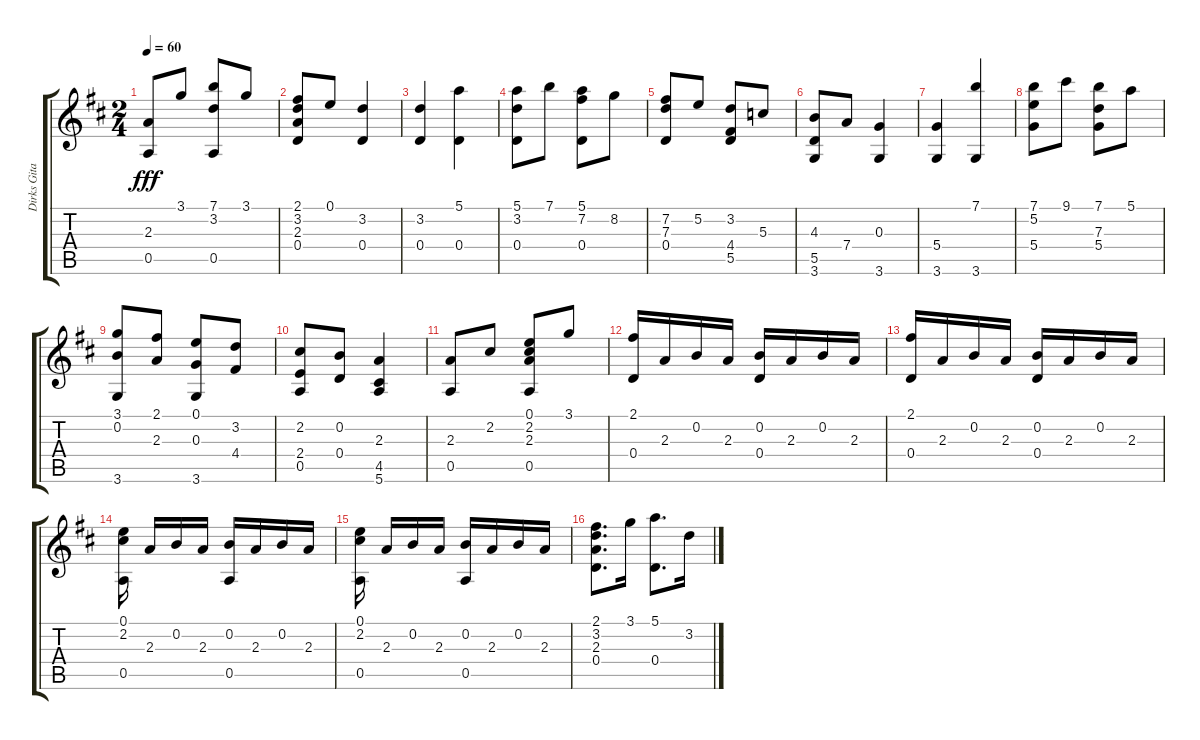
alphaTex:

\track ("Dirks Gitarre" "Dirks Gita") {instrument acousticguitarnylon}
\staff {score tabs}
\tuning (E4 B3 G3 D3 A2 E2) {hide}
\ts (2 4)
\tempo 60
\clef g2
\ks d
(2.3 0.5).8{dy fff} 3.1.8 (7.1 3.2 0.5).8 3.1.8 |
(2.1 3.2 2.3 0.4).8 0.1.8 (3.2 0.4).4 |
(3.2 0.4).4 (5.1 0.4).4 |
(5.1 3.2 0.4).8 7.1.8 (5.1 7.2 0.4).8 8.2.8 |
(7.2 7.3 0.4).8 5.2.8 (3.2 4.4 5.5).8 5.3.8 |
(4.3 5.5 3.6).8 7.4.8{beam split} (0.3 3.6).4{beam Up} |
(5.4 3.6).4{beam Up beam split} (7.1 3.6).4 |
(7.1 5.2 5.4).8 9.1.8 (7.1 7.3 5.4).8 5.1.8 |
(3.1 0.2 3.6).8 (2.1 2.3).8 (0.1 0.3 3.6).8 (3.2 4.4).8 |
(2.2 2.4 0.5).8 (0.2 0.4).8{beam split} (2.3 4.5 5.6).4{beam Up} |
(2.3 0.5).8 2.2.8 (0.1 2.2 2.3 0.5).8 3.1.8 |
(2.1 0.4).16 2.3.16 0.2.16 2.3.16 (0.2 0.4).16 2.3.16 0.2.16 2.3.16 |
(2.1 0.4).16 2.3.16 0.2.16 2.3.16 (0.2 0.4).16 2.3.16 0.2.16 2.3.16 |
(0.1 2.2 0.5).16{beam Down beam split} 2.3.16 0.2.16 2.3.16 (0.2 0.5).16 2.3.16 0.2.16 2.3.16 |
(0.1 2.2 0.5).16{beam Down beam split} 2.3.16 0.2.16 2.3.16 (0.2 0.5).16 2.3.16 0.2.16 2.3.16 |
(2.1 3.2 2.3 0.4).8{d} 3.1.16 (5.1 0.4).8{d} 3.2.16
